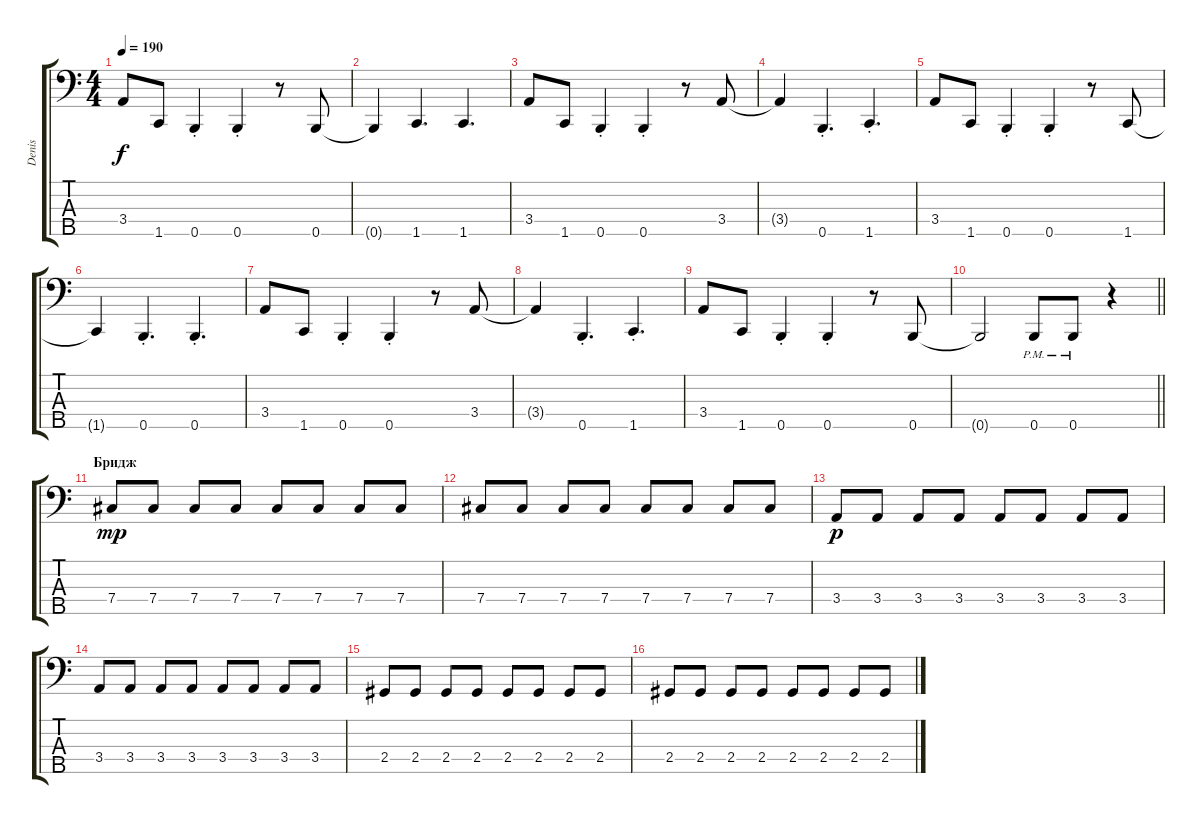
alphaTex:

\track ("Denis" "Denis") {instrument electricbasspick}
\staff {score tabs}
\tuning (A2 E2 B1 Gb1 B0) {hide}
\ts (4 4)
\tempo 190
\clef f4
\ks c
3.4.8{dy f} 1.5.8 0.5{st}.4 0.5{st}.4 r.8 0.5.8 |
0.5{t}.4 1.5.4{d} 1.5.4{d} |
3.4.8 1.5.8 0.5{st}.4 0.5{st}.4 r.8 3.4.8 |
3.4{t}.4 0.5{st}.4{d} 1.5{st}.4{d} |
3.4.8 1.5.8 0.5{st}.4 0.5{st}.4 r.8 1.5.8 |
1.5{t}.4 0.5{st}.4{d} 0.5{st}.4{d} |
3.4.8 1.5.8 0.5{st}.4 0.5{st}.4 r.8 3.4.8 |
3.4{t}.4 0.5{st}.4{d} 1.5{st}.4{d} |
3.4.8 1.5.8 0.5{st}.4 0.5{st}.4 r.8 0.5.8 |
\barLineRight lightlight
0.5{t}.2 0.5{pm}.8 0.5{pm}.8 r.4 |
\section ("" "Бридж")
7.4.8{dy mp} 7.4.8 7.4.8 7.4.8 7.4.8 7.4.8 7.4.8 7.4.8 |
7.4.8 7.4.8 7.4.8 7.4.8 7.4.8 7.4.8 7.4.8 7.4.8 |
3.4.8{dy p} 3.4.8 3.4.8 3.4.8 3.4.8 3.4.8 3.4.8 3.4.8 |
3.4.8 3.4.8 3.4.8 3.4.8 3.4.8 3.4.8 3.4.8 3.4.8 |
2.4.8 2.4.8 2.4.8 2.4.8 2.4.8 2.4.8 2.4.8 2.4.8 |
2.4.8 2.4.8 2.4.8 2.4.8 2.4.8 2.4.8 2.4.8 2.4.8
